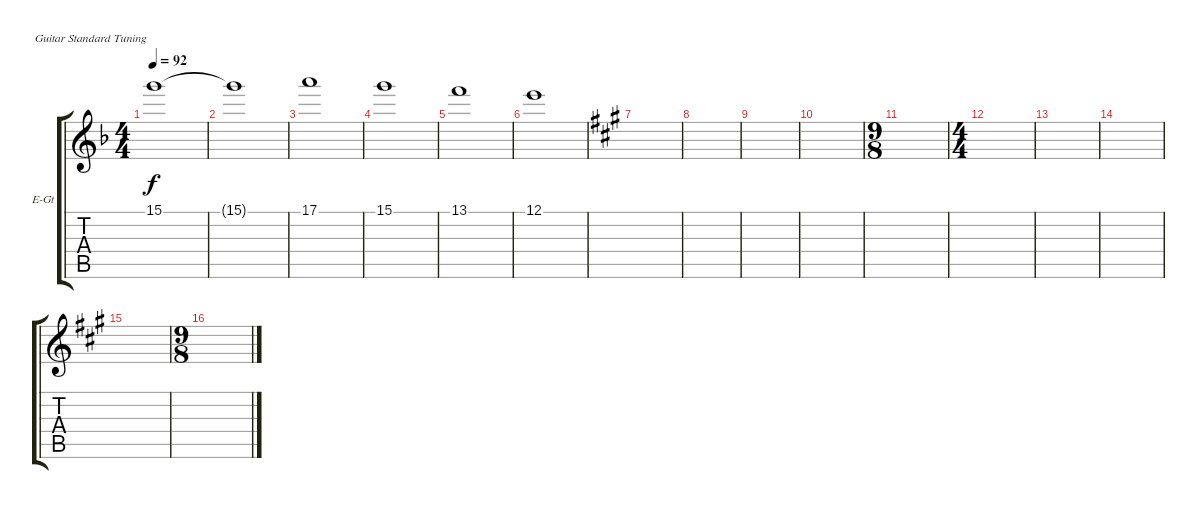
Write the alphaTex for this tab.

\defaultSystemsLayout 4
\bracketExtendMode groupsimilarinstruments
\firstSystemTrackNameOrientation horizontal
\otherSystemsTrackNameOrientation horizontal
\track ("Mellotron - Flute (Banks) & Flute (Gabriel)" "E-Gt") {instrument electricguitarclean}
\staff {score tabs}
\tuning (E4 B3 G3 D3 A2 E2)
\ts (4 4)
\tempo 92
\clef g2
\ks dminor
15.1.1{dy f} |
15.1{t}.1 |
17.1.1 |
15.1.1 |
13.1.1 |
12.1.1 |
\ks f#minor
|
|
|
|
\ts (9 8)
|
\ts (4 4)
|
|
|
|
\ts (9 8)
